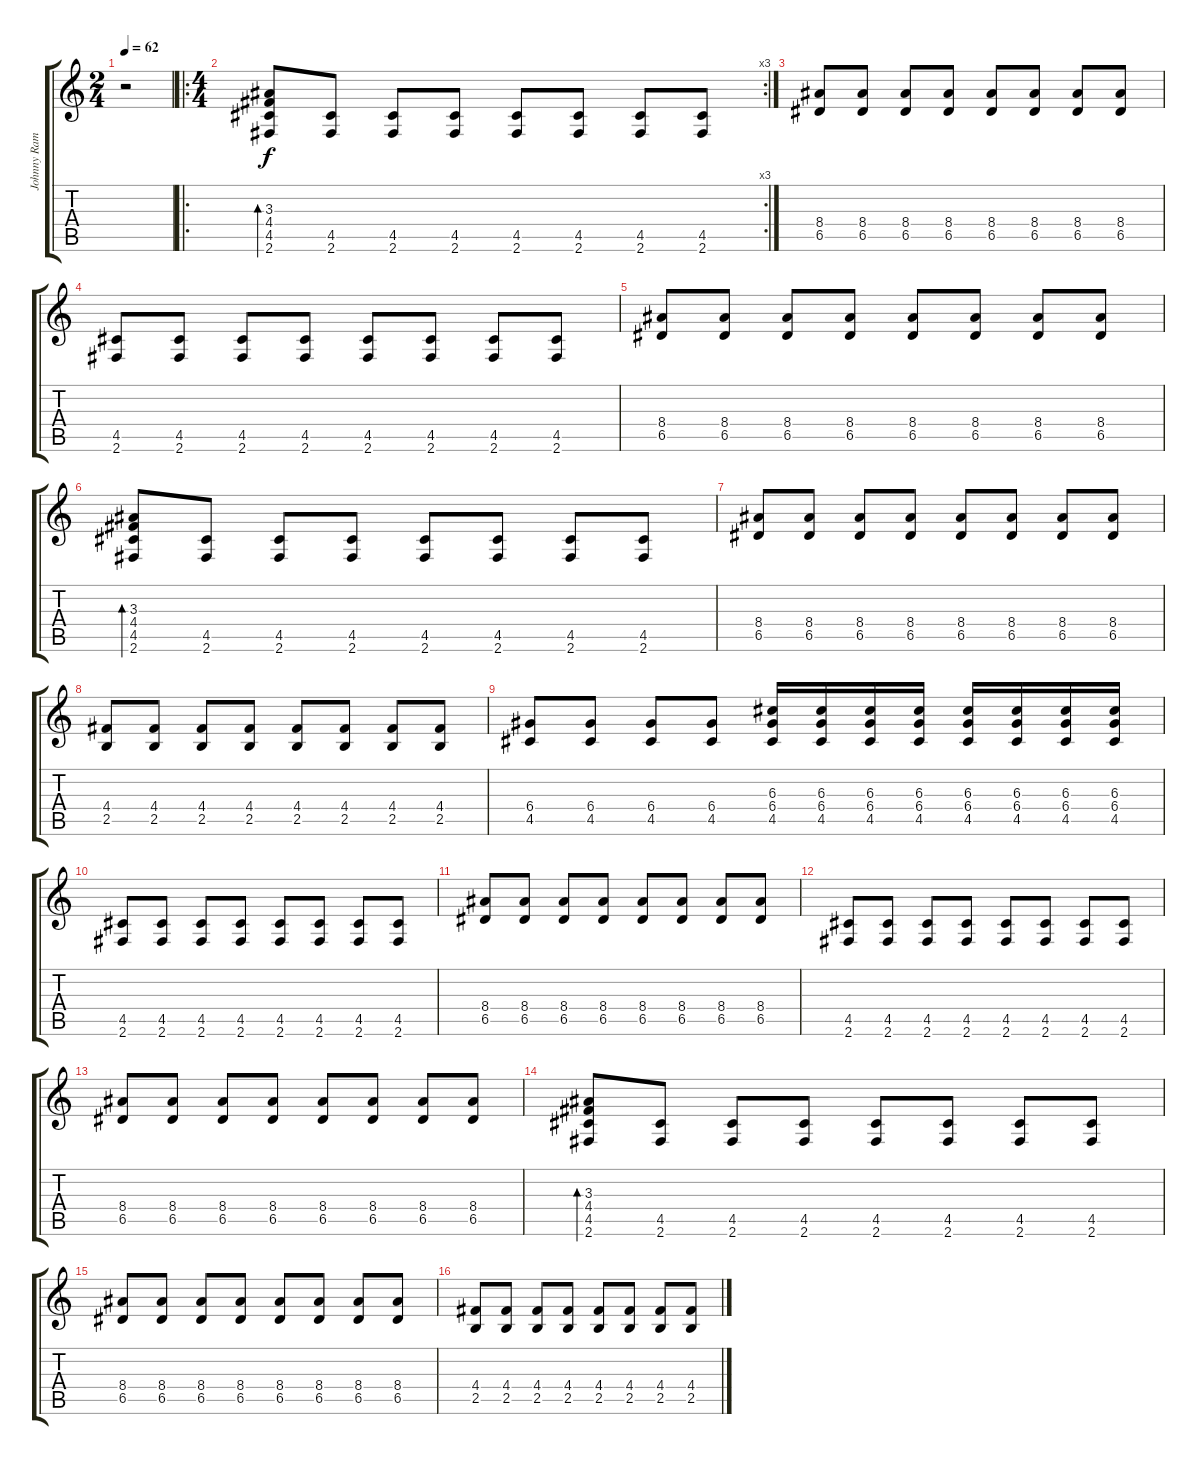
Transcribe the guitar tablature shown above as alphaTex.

\track ("Johnny Ramone" "Johnny Ram") {instrument overdrivenguitar}
\staff {score tabs}
\tuning (E4 B3 G3 D3 A2 E2) {hide}
\ts (2 4)
\tempo 62
\clef g2
\ks c
r.2{dy f instrument overdrivenguitar} |
\ro
\rc 3
\ts (4 4)
(3.3 4.4 4.5 2.6).8{bd 60} (4.5 2.6).8 (4.5 2.6).8 (4.5 2.6).8 (4.5 2.6).8 (4.5 2.6).8 (4.5 2.6).8 (4.5 2.6).8 |
(8.4 6.5).8 (8.4 6.5).8 (8.4 6.5).8 (8.4 6.5).8 (8.4 6.5).8 (8.4 6.5).8 (8.4 6.5).8 (8.4 6.5).8 |
(4.5 2.6).8 (4.5 2.6).8 (4.5 2.6).8 (4.5 2.6).8 (4.5 2.6).8 (4.5 2.6).8 (4.5 2.6).8 (4.5 2.6).8 |
(8.4 6.5).8 (8.4 6.5).8 (8.4 6.5).8 (8.4 6.5).8 (8.4 6.5).8 (8.4 6.5).8 (8.4 6.5).8 (8.4 6.5).8 |
(3.3 4.4 4.5 2.6).8{bd 60} (4.5 2.6).8 (4.5 2.6).8 (4.5 2.6).8 (4.5 2.6).8 (4.5 2.6).8 (4.5 2.6).8 (4.5 2.6).8 |
(8.4 6.5).8 (8.4 6.5).8 (8.4 6.5).8 (8.4 6.5).8 (8.4 6.5).8 (8.4 6.5).8 (8.4 6.5).8 (8.4 6.5).8 |
(4.4 2.5).8 (4.4 2.5).8 (4.4 2.5).8 (4.4 2.5).8 (4.4 2.5).8 (4.4 2.5).8 (4.4 2.5).8 (4.4 2.5).8 |
(6.4 4.5).8 (6.4 4.5).8 (6.4 4.5).8 (6.4 4.5).8 (6.3 6.4 4.5).16 (6.3 6.4 4.5).16 (6.3 6.4 4.5).16 (6.3 6.4 4.5).16 (6.3 6.4 4.5).16 (6.3 6.4 4.5).16 (6.3 6.4 4.5).16 (6.3 6.4 4.5).16 |
(4.5 2.6).8 (4.5 2.6).8 (4.5 2.6).8 (4.5 2.6).8 (4.5 2.6).8 (4.5 2.6).8 (4.5 2.6).8 (4.5 2.6).8 |
(8.4 6.5).8 (8.4 6.5).8 (8.4 6.5).8 (8.4 6.5).8 (8.4 6.5).8 (8.4 6.5).8 (8.4 6.5).8 (8.4 6.5).8 |
(4.5 2.6).8 (4.5 2.6).8 (4.5 2.6).8 (4.5 2.6).8 (4.5 2.6).8 (4.5 2.6).8 (4.5 2.6).8 (4.5 2.6).8 |
(8.4 6.5).8 (8.4 6.5).8 (8.4 6.5).8 (8.4 6.5).8 (8.4 6.5).8 (8.4 6.5).8 (8.4 6.5).8 (8.4 6.5).8 |
(3.3 4.4 4.5 2.6).8{bd 60} (4.5 2.6).8 (4.5 2.6).8 (4.5 2.6).8 (4.5 2.6).8 (4.5 2.6).8 (4.5 2.6).8 (4.5 2.6).8 |
(8.4 6.5).8 (8.4 6.5).8 (8.4 6.5).8 (8.4 6.5).8 (8.4 6.5).8 (8.4 6.5).8 (8.4 6.5).8 (8.4 6.5).8 |
(4.4 2.5).8 (4.4 2.5).8 (4.4 2.5).8 (4.4 2.5).8 (4.4 2.5).8 (4.4 2.5).8 (4.4 2.5).8 (4.4 2.5).8
